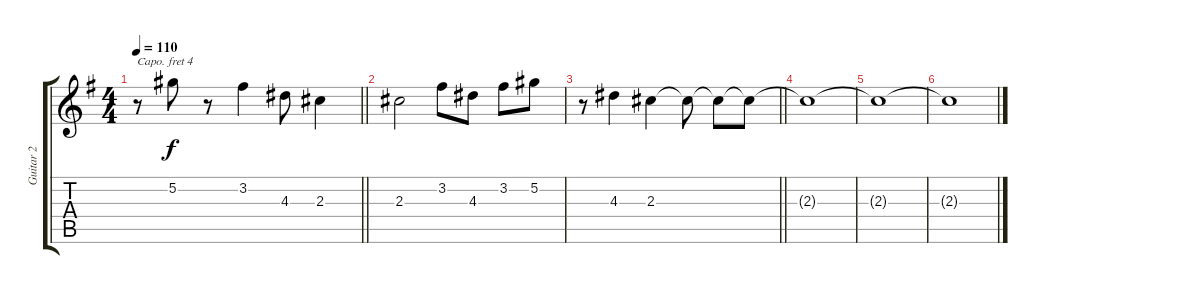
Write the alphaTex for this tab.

\track ("Guitar 2" "Guitar 2") {instrument acousticguitarnylon}
\staff {score tabs}
\capo 4
\tuning (E4 B3 G3 D3 A2 E2) {hide}
\ts (4 4)
\tempo 110
\clef g2
\barLineRight lightlight
\ks g
r.8{dy f} 5.2.8 r.8 3.2.4 4.3.8 2.3.4 |
2.3.2 3.2.8 4.3.8 3.2.8 5.2.8 |
\barLineRight lightlight
r.8 4.3.4 2.3.4 2.3{t}.8 2.3{t}.8 2.3{t}.8 |
2.3{t}.1 |
2.3{t}.1 |
2.3{t}.1
